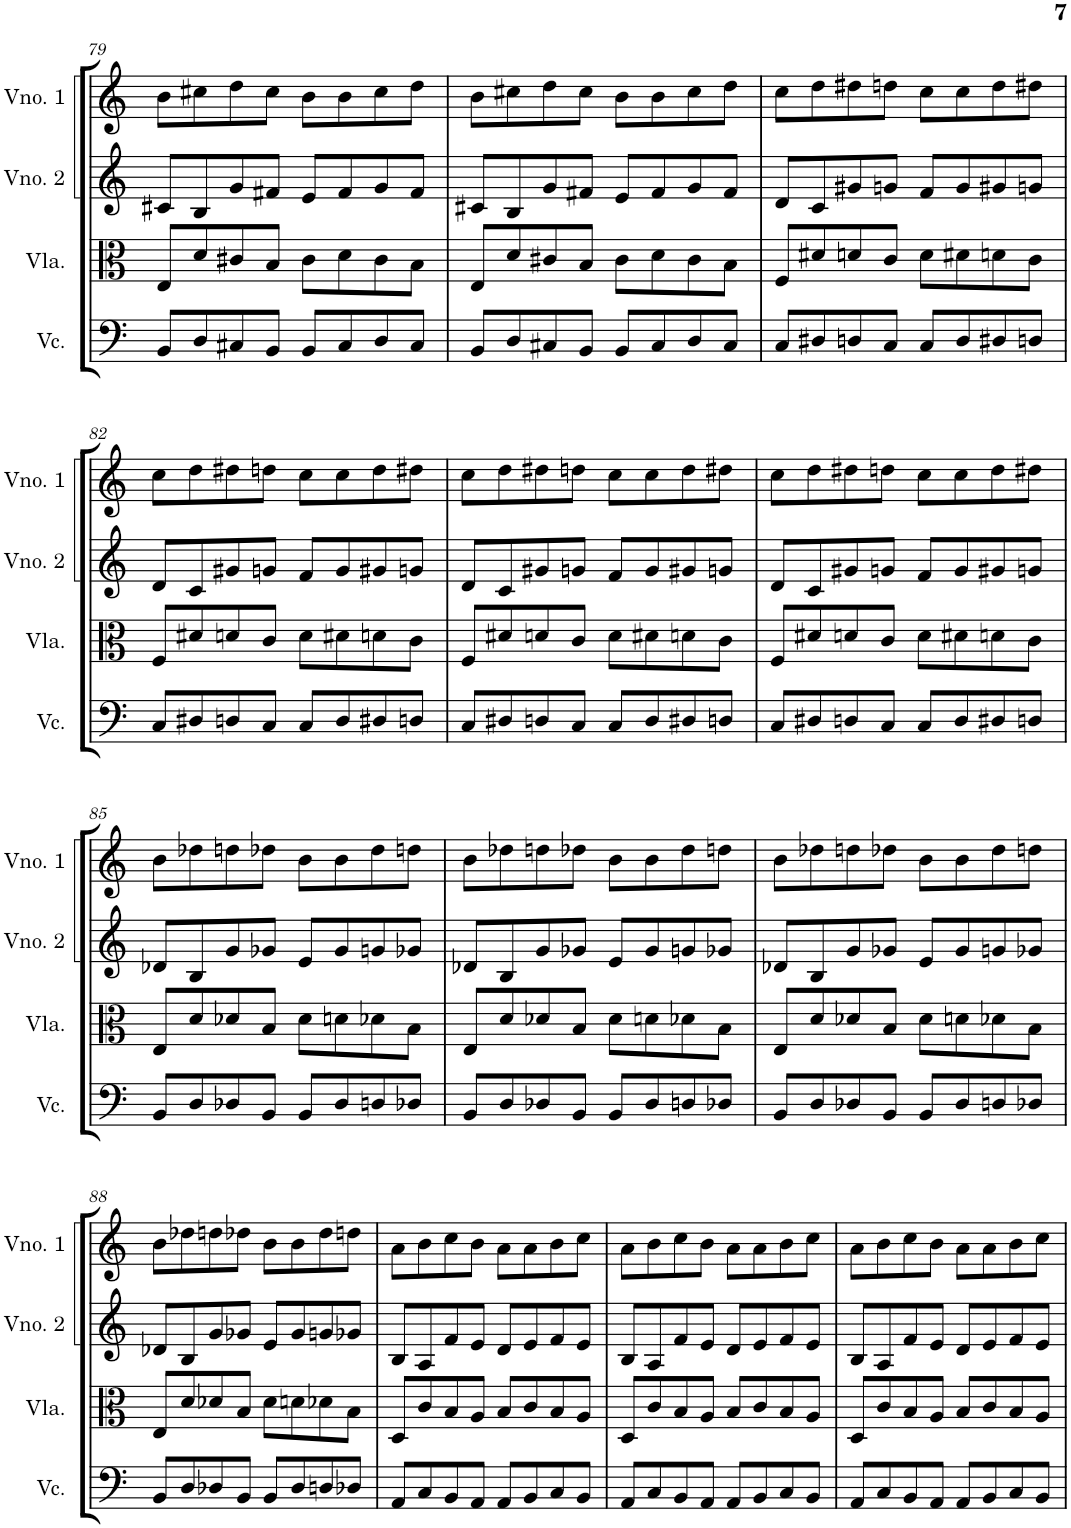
**kern	**kern	**kern	**kern
*part4	*part3	*part2	*part1
*staff4	*staff3	*staff2	*staff1
*I"Violoncelo	*I"Viola	*I"Violino 2	*I"Violino 1
*I'Vc.	*I'Vla.	*I'Vno. 2	*I'Vno. 1
!!LO:PB:g=z
*clefF4	*clefC3	*clefG2	*clefG2
*k[]	*k[]	*k[]	*k[]
*M4/4	*M4/4	*M4/4	*M4/4
=79	=79	=79	=79
8BB/L	8E/L	8c#X/L	8b\L
8D/	8d/	8B/	8cc#X\
8C#X/	8c#X/	8g/	8dd\
8BB/J	8B/J	8f#X/J	8cc#\J
8BB/L	8c#\L	8e/L	8b\L
8C#/	8d\	8f#/	8b\
8D/	8c#\	8g/	8cc#\
8C#/J	8B\J	8f#/J	8dd\J
=80	=80	=80	=80
8BB/L	8E/L	8c#X/L	8b\L
8D/	8d/	8B/	8cc#X\
8C#X/	8c#X/	8g/	8dd\
8BB/J	8B/J	8f#X/J	8cc#\J
8BB/L	8c#\L	8e/L	8b\L
8C#/	8d\	8f#/	8b\
8D/	8c#\	8g/	8cc#\
8C#/J	8B\J	8f#/J	8dd\J
=81	=81	=81	=81
8C/L	8F/L	8d/L	8cc\L
8D#X/	8d#X/	8c/	8dd\
8Dn/	8dn/	8g#X/	8dd#X\
8C/J	8c/J	8gn/J	8ddn\J
8C/L	8d\L	8f/L	8cc\L
8D/	8d#X\	8g/	8cc\
8D#X/	8dn\	8g#X/	8dd\
8Dn/J	8c\J	8gn/J	8dd#X\J
!!LO:LB:g=z
=82	=82	=82	=82
8C/L	8F/L	8d/L	8cc\L
8D#X/	8d#X/	8c/	8dd\
8Dn/	8dn/	8g#X/	8dd#X\
8C/J	8c/J	8gn/J	8ddn\J
8C/L	8d\L	8f/L	8cc\L
8D/	8d#X\	8g/	8cc\
8D#X/	8dn\	8g#X/	8dd\
8Dn/J	8c\J	8gn/J	8dd#X\J
=83	=83	=83	=83
8C/L	8F/L	8d/L	8cc\L
8D#X/	8d#X/	8c/	8dd\
8Dn/	8dn/	8g#X/	8dd#X\
8C/J	8c/J	8gn/J	8ddn\J
8C/L	8d\L	8f/L	8cc\L
8D/	8d#X\	8g/	8cc\
8D#X/	8dn\	8g#X/	8dd\
8Dn/J	8c\J	8gn/J	8dd#X\J
=84	=84	=84	=84
8C/L	8F/L	8d/L	8cc\L
8D#X/	8d#X/	8c/	8dd\
8Dn/	8dn/	8g#X/	8dd#X\
8C/J	8c/J	8gn/J	8ddn\J
8C/L	8d\L	8f/L	8cc\L
8D/	8d#X\	8g/	8cc\
8D#X/	8dn\	8g#X/	8dd\
8Dn/J	8c\J	8gn/J	8dd#X\J
!!LO:LB:g=z
=85	=85	=85	=85
8BB/L	8E/L	8d-X/L	8b\L
8D/	8d/	8B/	8dd-X\
8D-X/	8d-X/	8g/	8ddn\
8BB/J	8B/J	8g-X/J	8dd-X\J
8BB/L	8d-\L	8e/L	8b\L
8D-/	8dn\	8g-/	8b\
8Dn/	8d-X\	8gn/	8dd-\
8D-X/J	8B\J	8g-X/J	8ddn\J
=86	=86	=86	=86
8BB/L	8E/L	8d-X/L	8b\L
8D/	8d/	8B/	8dd-X\
8D-X/	8d-X/	8g/	8ddn\
8BB/J	8B/J	8g-X/J	8dd-X\J
8BB/L	8d-\L	8e/L	8b\L
8D-/	8dn\	8g-/	8b\
8Dn/	8d-X\	8gn/	8dd-\
8D-X/J	8B\J	8g-X/J	8ddn\J
=87	=87	=87	=87
8BB/L	8E/L	8d-X/L	8b\L
8D/	8d/	8B/	8dd-X\
8D-X/	8d-X/	8g/	8ddn\
8BB/J	8B/J	8g-X/J	8dd-X\J
8BB/L	8d-\L	8e/L	8b\L
8D-/	8dn\	8g-/	8b\
8Dn/	8d-X\	8gn/	8dd-\
8D-X/J	8B\J	8g-X/J	8ddn\J
!!LO:LB:g=z
=88	=88	=88	=88
8BB/L	8E/L	8d-X/L	8b\L
8D/	8d/	8B/	8dd-X\
8D-X/	8d-X/	8g/	8ddn\
8BB/J	8B/J	8g-X/J	8dd-X\J
8BB/L	8d-\L	8e/L	8b\L
8D-/	8dn\	8g-/	8b\
8Dn/	8d-X\	8gn/	8dd-\
8D-X/J	8B\J	8g-X/J	8ddn\J
=89	=89	=89	=89
8AA/L	8D/L	8B/L	8a\L
8C/	8c/	8A/	8b\
8BB/	8B/	8f/	8cc\
8AA/J	8A/J	8e/J	8b\J
8AA/L	8B/L	8d/L	8a\L
8BB/	8c/	8e/	8a\
8C/	8B/	8f/	8b\
8BB/J	8A/J	8e/J	8cc\J
=90	=90	=90	=90
8AA/L	8D/L	8B/L	8a\L
8C/	8c/	8A/	8b\
8BB/	8B/	8f/	8cc\
8AA/J	8A/J	8e/J	8b\J
8AA/L	8B/L	8d/L	8a\L
8BB/	8c/	8e/	8a\
8C/	8B/	8f/	8b\
8BB/J	8A/J	8e/J	8cc\J
=91	=91	=91	=91
8AA/L	8D/L	8B/L	8a\L
8C/	8c/	8A/	8b\
8BB/	8B/	8f/	8cc\
8AA/J	8A/J	8e/J	8b\J
8AA/L	8B/L	8d/L	8a\L
8BB/	8c/	8e/	8a\
8C/	8B/	8f/	8b\
8BB/J	8A/J	8e/J	8cc\J
=	=	=	=
*-	*-	*-	*-
